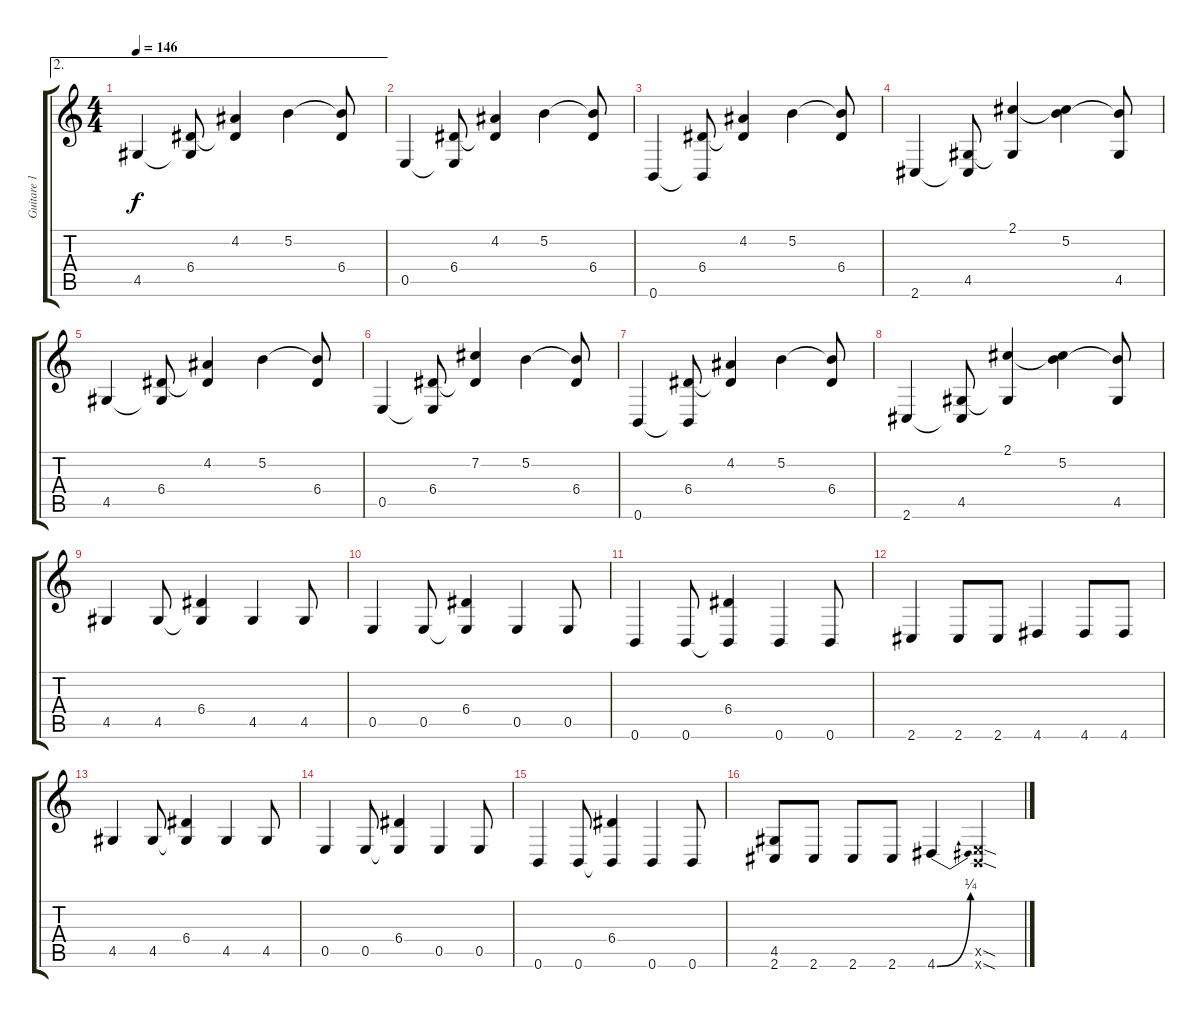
\track ("Guitare 1" "Guitare 1") {instrument distortionguitar}
\staff {score tabs}
\tuning (B3 Gb3 D3 A2 E2 B1) {hide}
\ae 2
\ts (4 4)
\tempo 146
\clef g2
\ks c
4.5.4{dy f} (6.4 4.5{t}).8 (4.2 6.4{t}).4 5.2.4 (5.2{t} 6.4).8 |
0.5.4 (6.4 0.5{t}).8 (4.2 6.4{t}).4 5.2.4 (5.2{t} 6.4).8 |
0.6.4 (6.4 0.6{t}).8 (4.2 6.4{t}).4 5.2.4 (5.2{t} 6.4).8 |
2.6.4 (4.5 2.6{t}).8 (2.1 4.5{t}).4 (2.1{t} 5.2).4 (5.2{t} 4.5).8 |
4.5.4 (6.4 4.5{t}).8 (4.2 6.4{t}).4 5.2.4 (5.2{t} 6.4).8 |
0.5.4 (6.4 0.5{t}).8 (7.2 6.4{t}).4 5.2.4 (5.2{t} 6.4).8 |
0.6.4 (6.4 0.6{t}).8 (4.2 6.4{t}).4 5.2.4 (5.2{t} 6.4).8 |
2.6.4 (4.5 2.6{t}).8 (2.1 4.5{t}).4 (2.1{t} 5.2).4 (5.2{t} 4.5).8 |
4.5.4 4.5.8 (6.4 4.5{t}).4 4.5.4 4.5.8 |
0.5.4 0.5.8 (6.4 0.5{t}).4 0.5.4 0.5.8 |
0.6.4 0.6.8 (6.4 0.6{t}).4 0.6.4 0.6.8 |
2.6.4 2.6.8 2.6.8 4.6.4 4.6.8 4.6.8 |
4.5.4 4.5.8 (6.4 4.5{t}).4 4.5.4 4.5.8 |
0.5.4 0.5.8 (6.4 0.5{t}).4 0.5.4 0.5.8 |
0.6.4 0.6.8 (6.4 0.6{t}).4 0.6.4 0.6.8 |
(4.5 2.6).8 2.6.8 2.6.8 2.6.8 4.6{be (bend 0 0 60 1)}.4 (0.5{sod x} 0.6{sod x}).4
